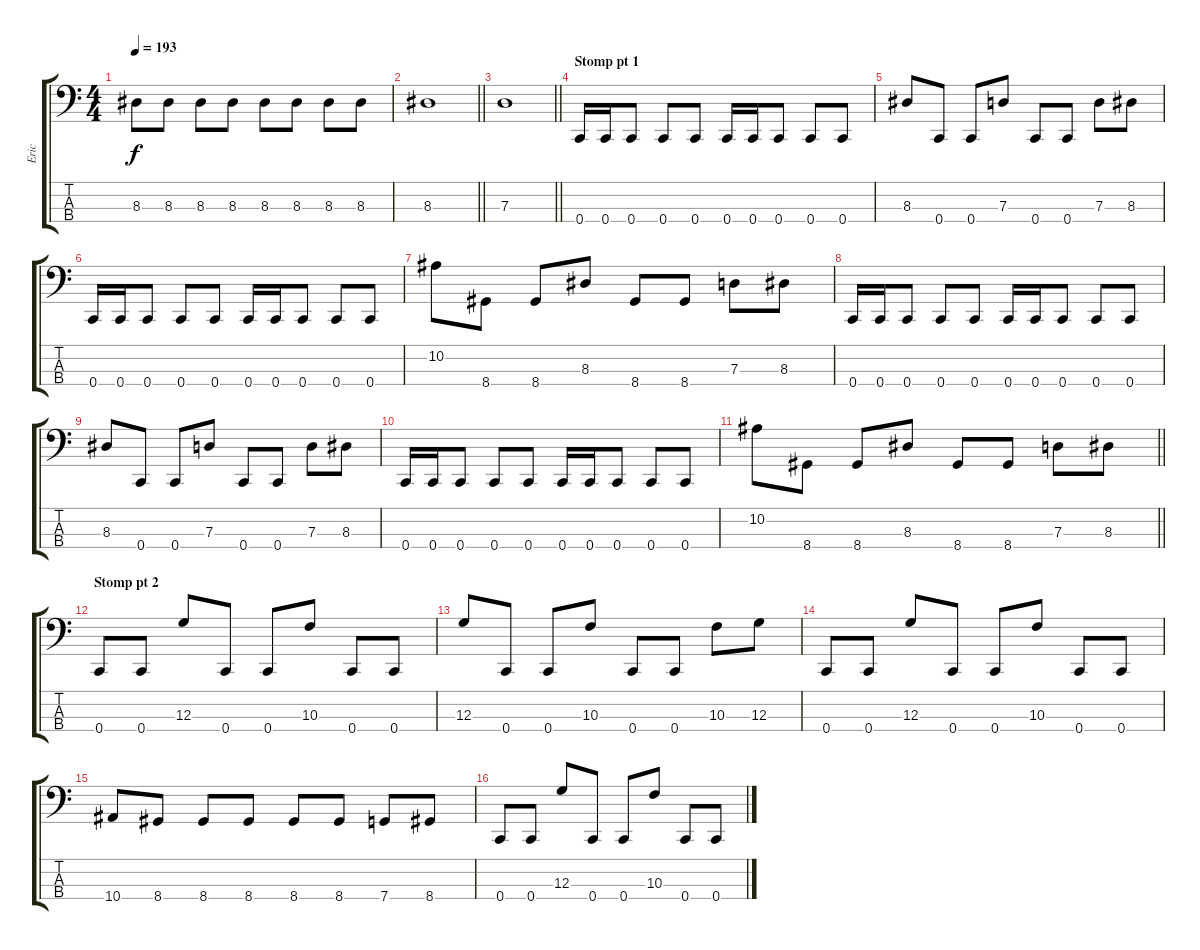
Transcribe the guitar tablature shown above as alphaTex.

\track ("Eric" "Eric") {instrument electricbasspick}
\staff {score tabs}
\tuning (F2 C2 G1 C1) {hide}
\ts (4 4)
\tempo 193
\clef f4
\ks c
8.3.8{dy f} 8.3.8 8.3.8 8.3.8 8.3.8 8.3.8 8.3.8 8.3.8 |
\barLineRight lightlight
8.3.1 |
\barLineRight lightlight
7.3.1 |
\section ("" "Stomp pt 1")
0.4.16 0.4.16 0.4.8 0.4.8 0.4.8 0.4.16 0.4.16 0.4.8 0.4.8 0.4.8 |
8.3.8 0.4.8 0.4.8 7.3.8 0.4.8 0.4.8 7.3.8 8.3.8 |
0.4.16 0.4.16 0.4.8 0.4.8 0.4.8 0.4.16 0.4.16 0.4.8 0.4.8 0.4.8 |
10.2.8 8.4.8 8.4.8 8.3.8 8.4.8 8.4.8 7.3.8 8.3.8 |
0.4.16 0.4.16 0.4.8 0.4.8 0.4.8 0.4.16 0.4.16 0.4.8 0.4.8 0.4.8 |
8.3.8 0.4.8 0.4.8 7.3.8 0.4.8 0.4.8 7.3.8 8.3.8 |
0.4.16 0.4.16 0.4.8 0.4.8 0.4.8 0.4.16 0.4.16 0.4.8 0.4.8 0.4.8 |
\barLineRight lightlight
10.2.8 8.4.8 8.4.8 8.3.8 8.4.8 8.4.8 7.3.8 8.3.8 |
\section ("" "Stomp pt 2")
0.4.8 0.4.8 12.3.8 0.4.8 0.4.8 10.3.8 0.4.8 0.4.8 |
12.3.8 0.4.8 0.4.8 10.3.8 0.4.8 0.4.8 10.3.8 12.3.8 |
0.4.8 0.4.8 12.3.8 0.4.8 0.4.8 10.3.8 0.4.8 0.4.8 |
10.4.8 8.4.8 8.4.8 8.4.8 8.4.8 8.4.8 7.4.8 8.4.8 |
0.4.8 0.4.8 12.3.8 0.4.8 0.4.8 10.3.8 0.4.8 0.4.8
